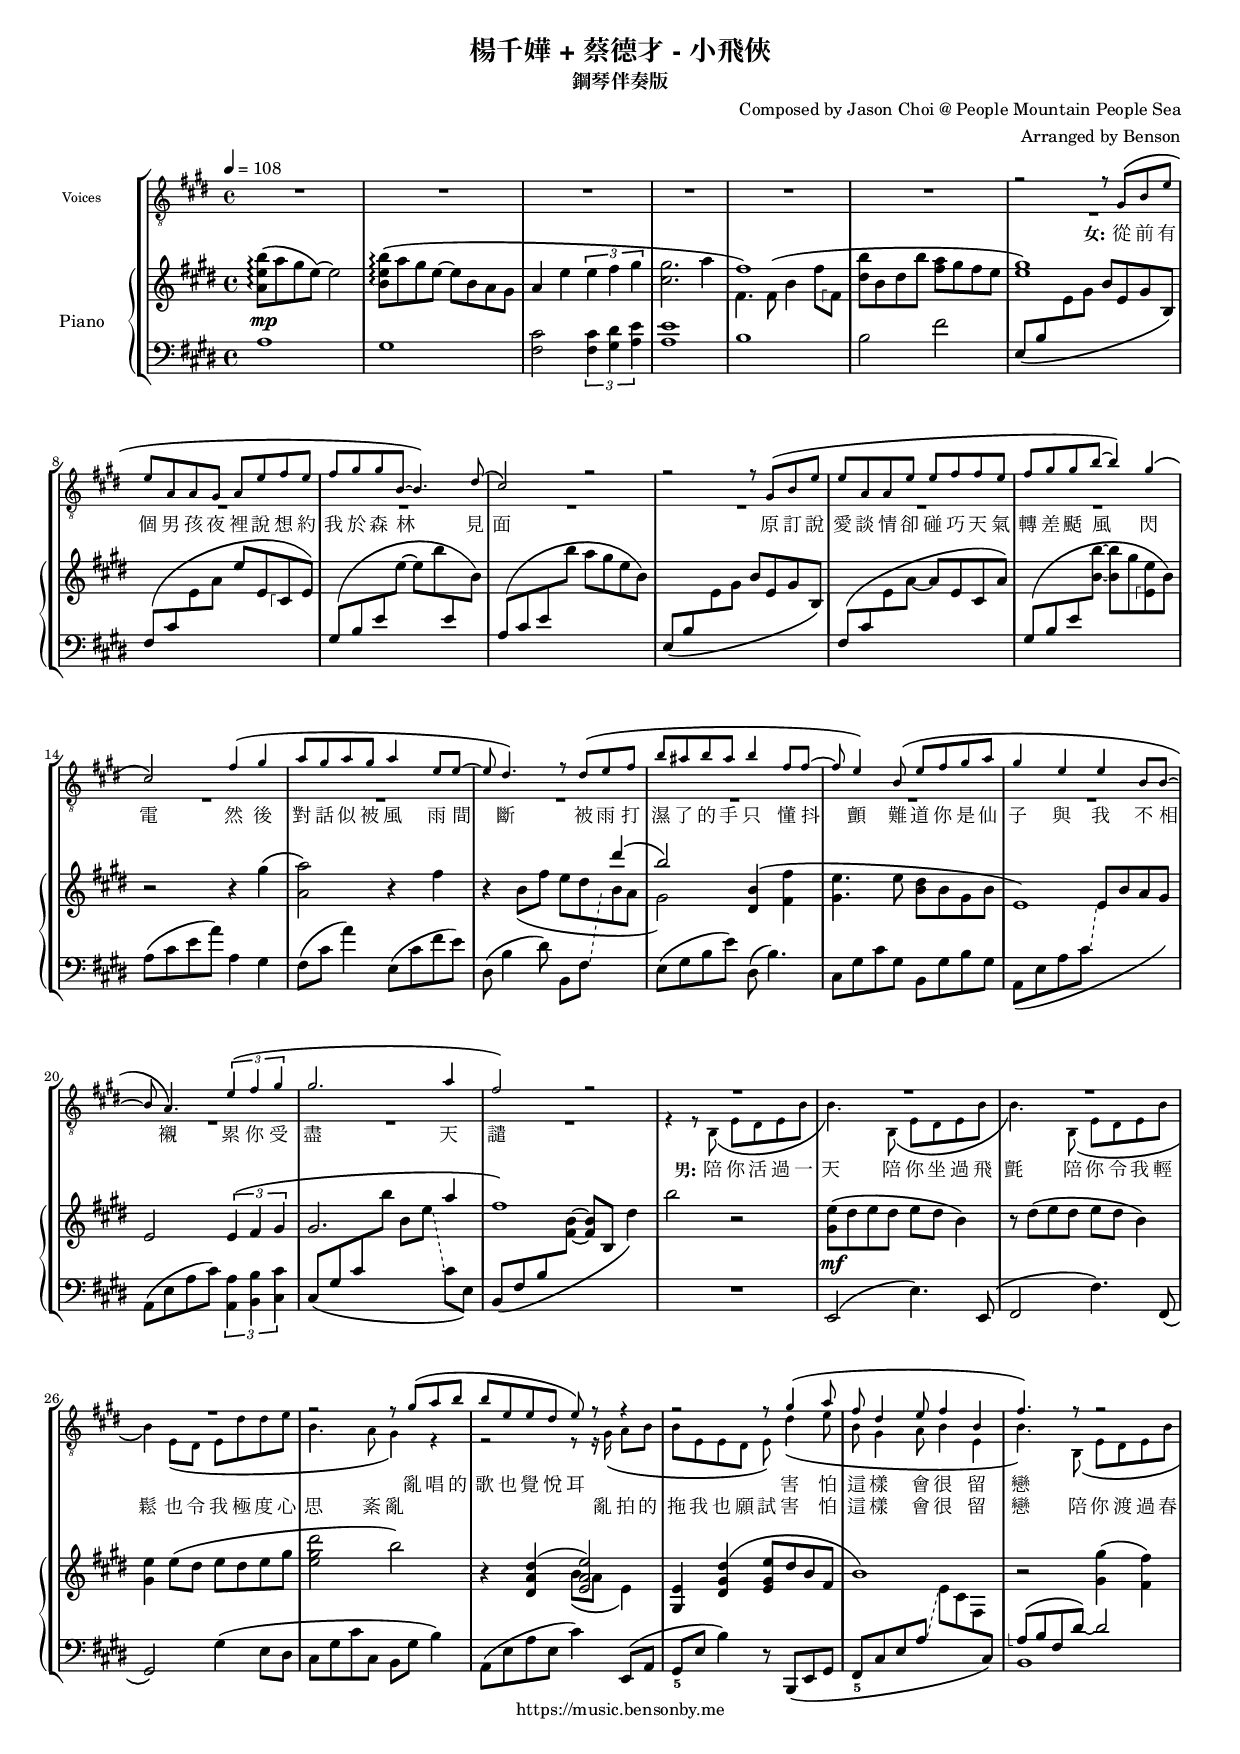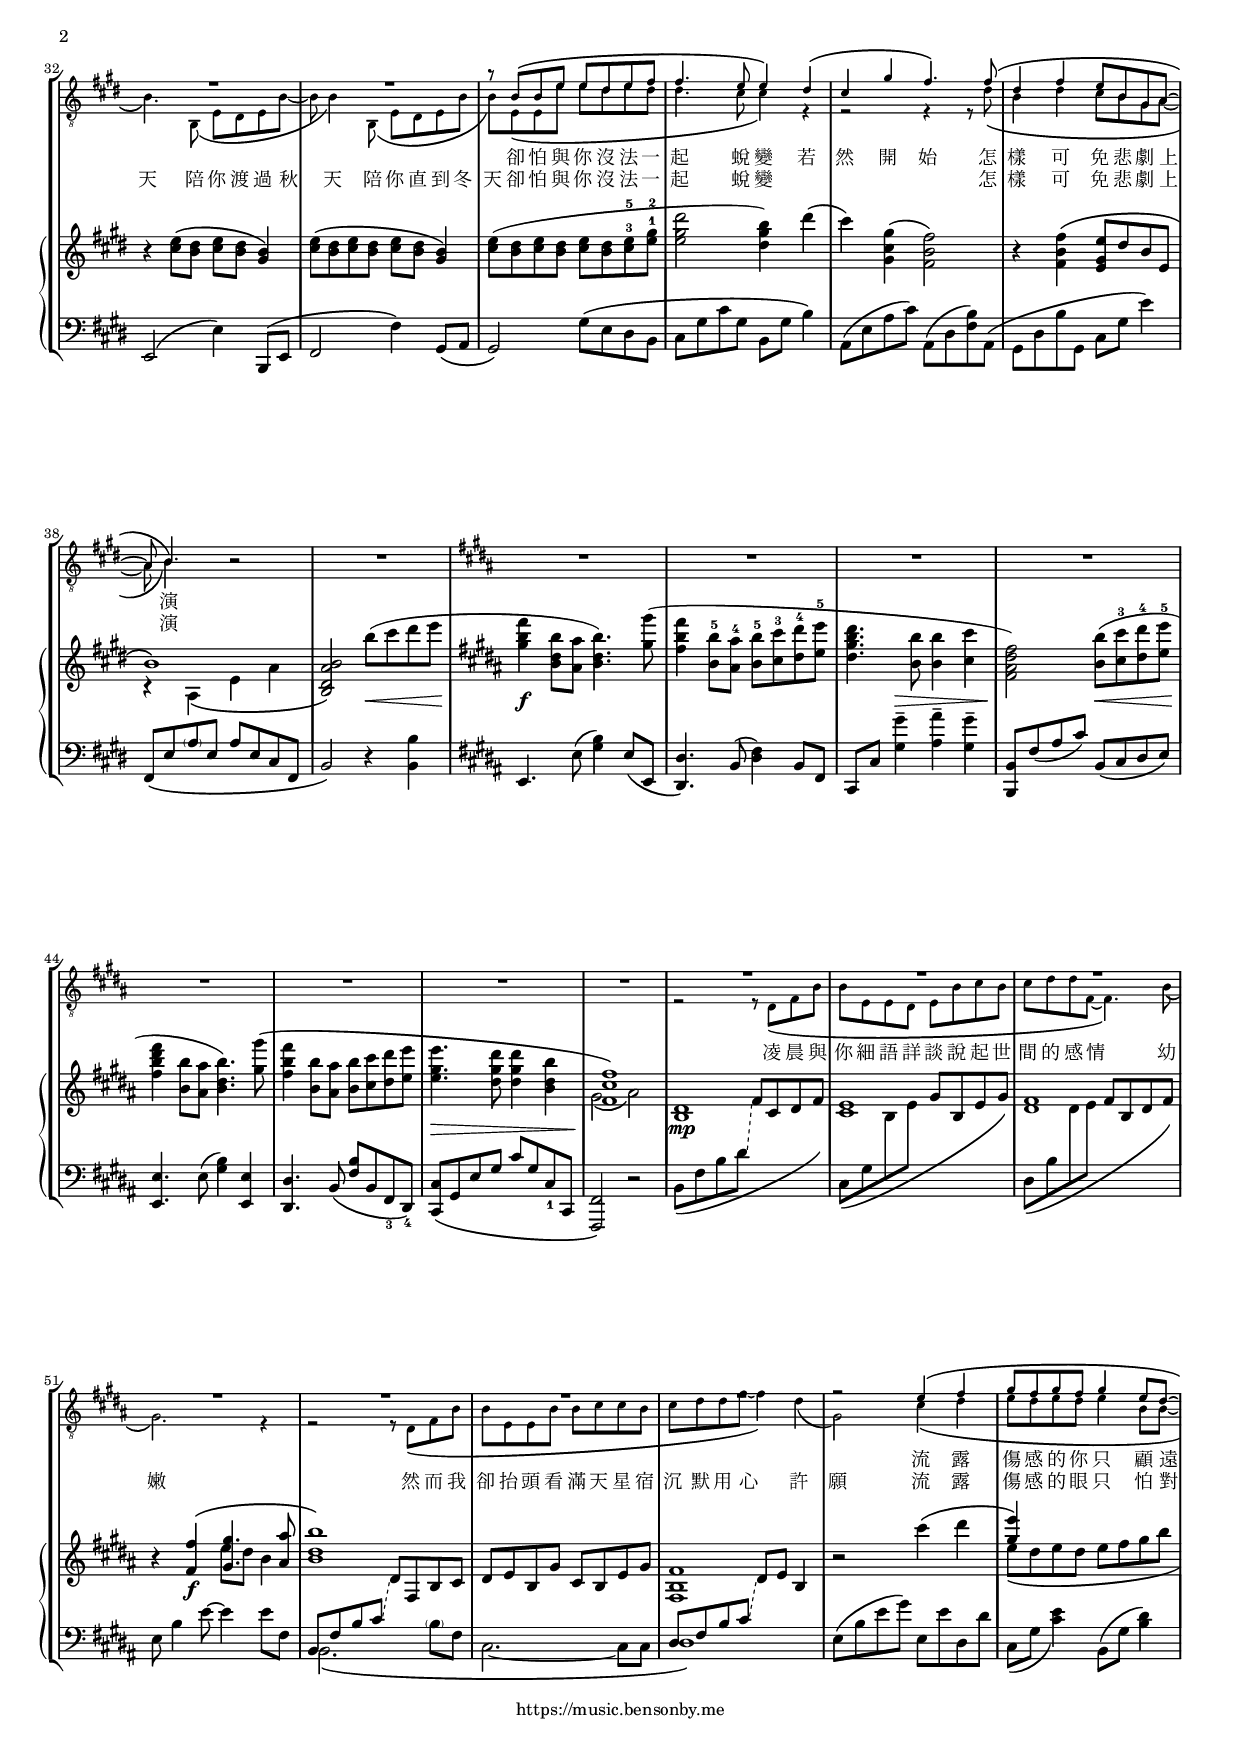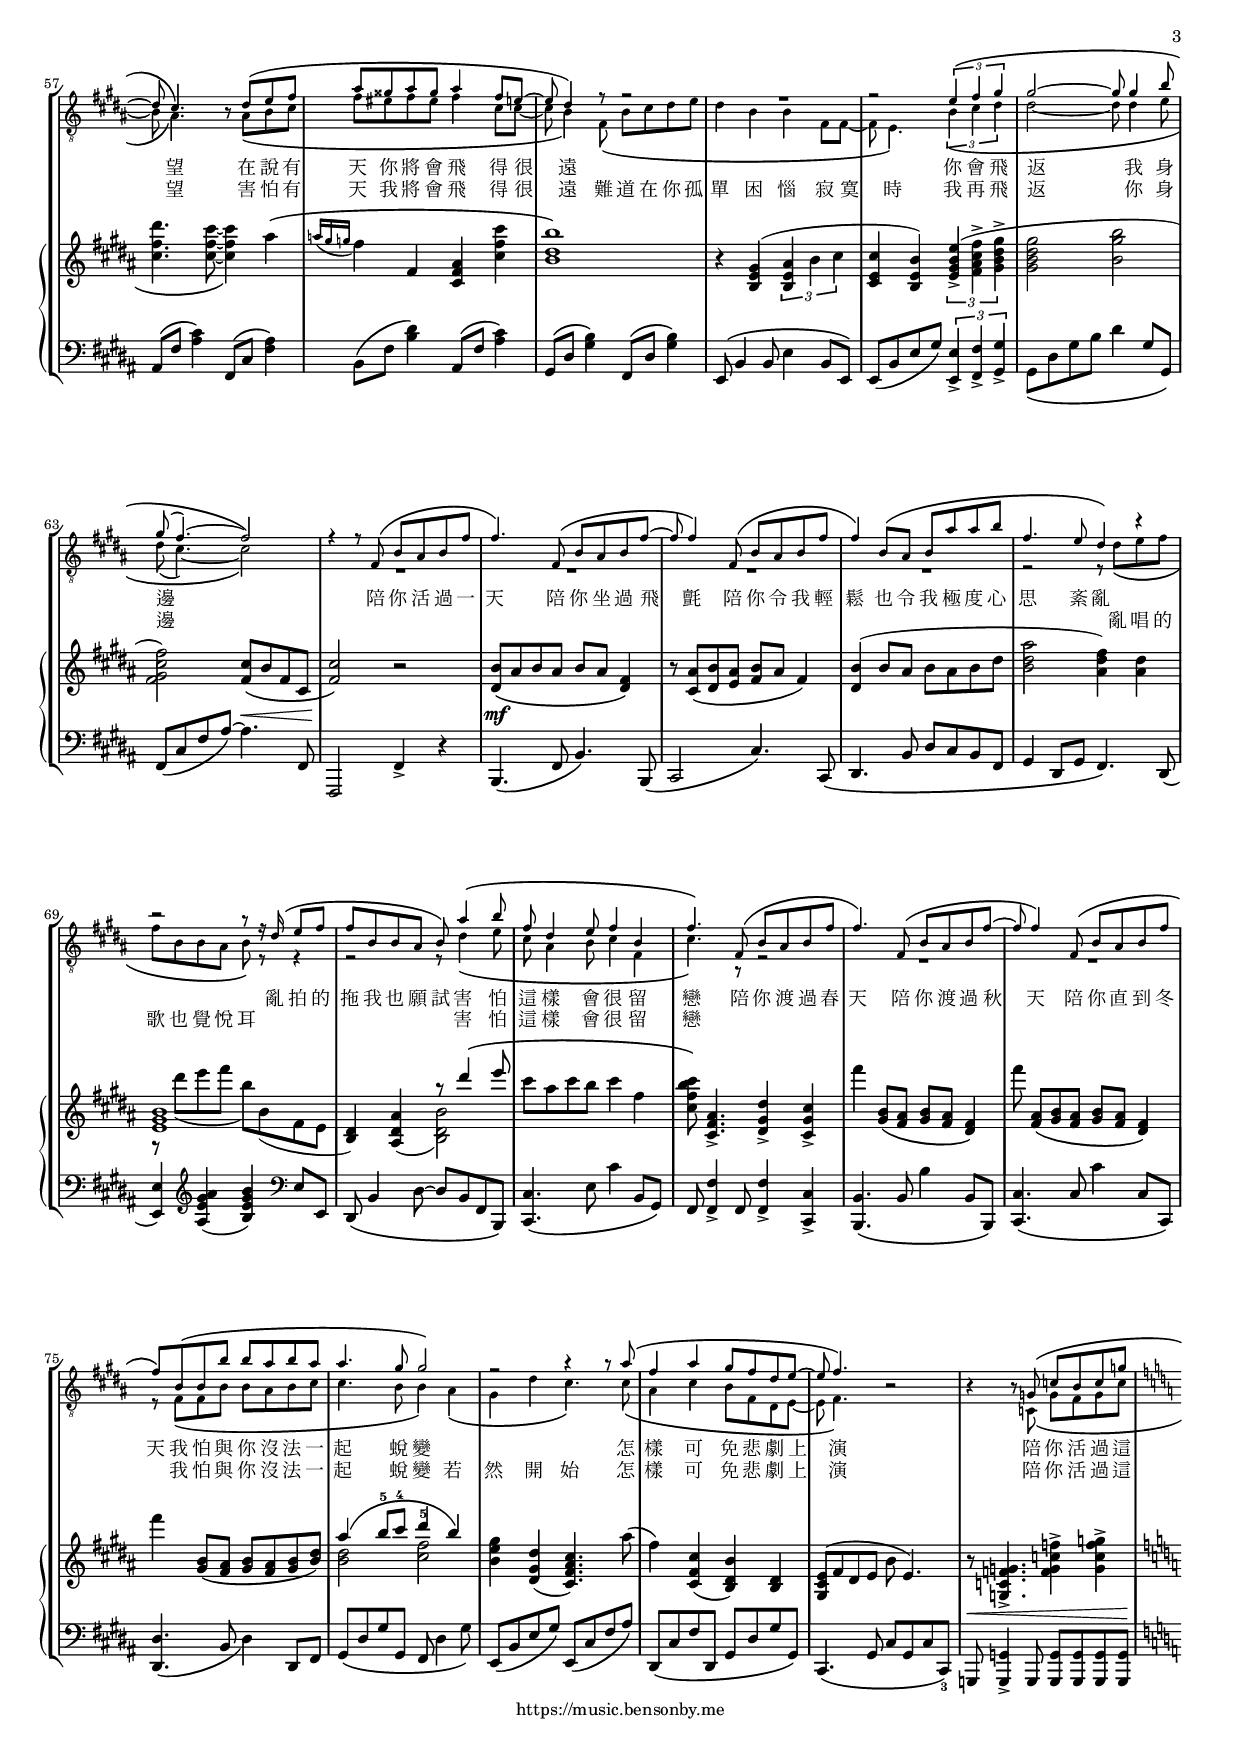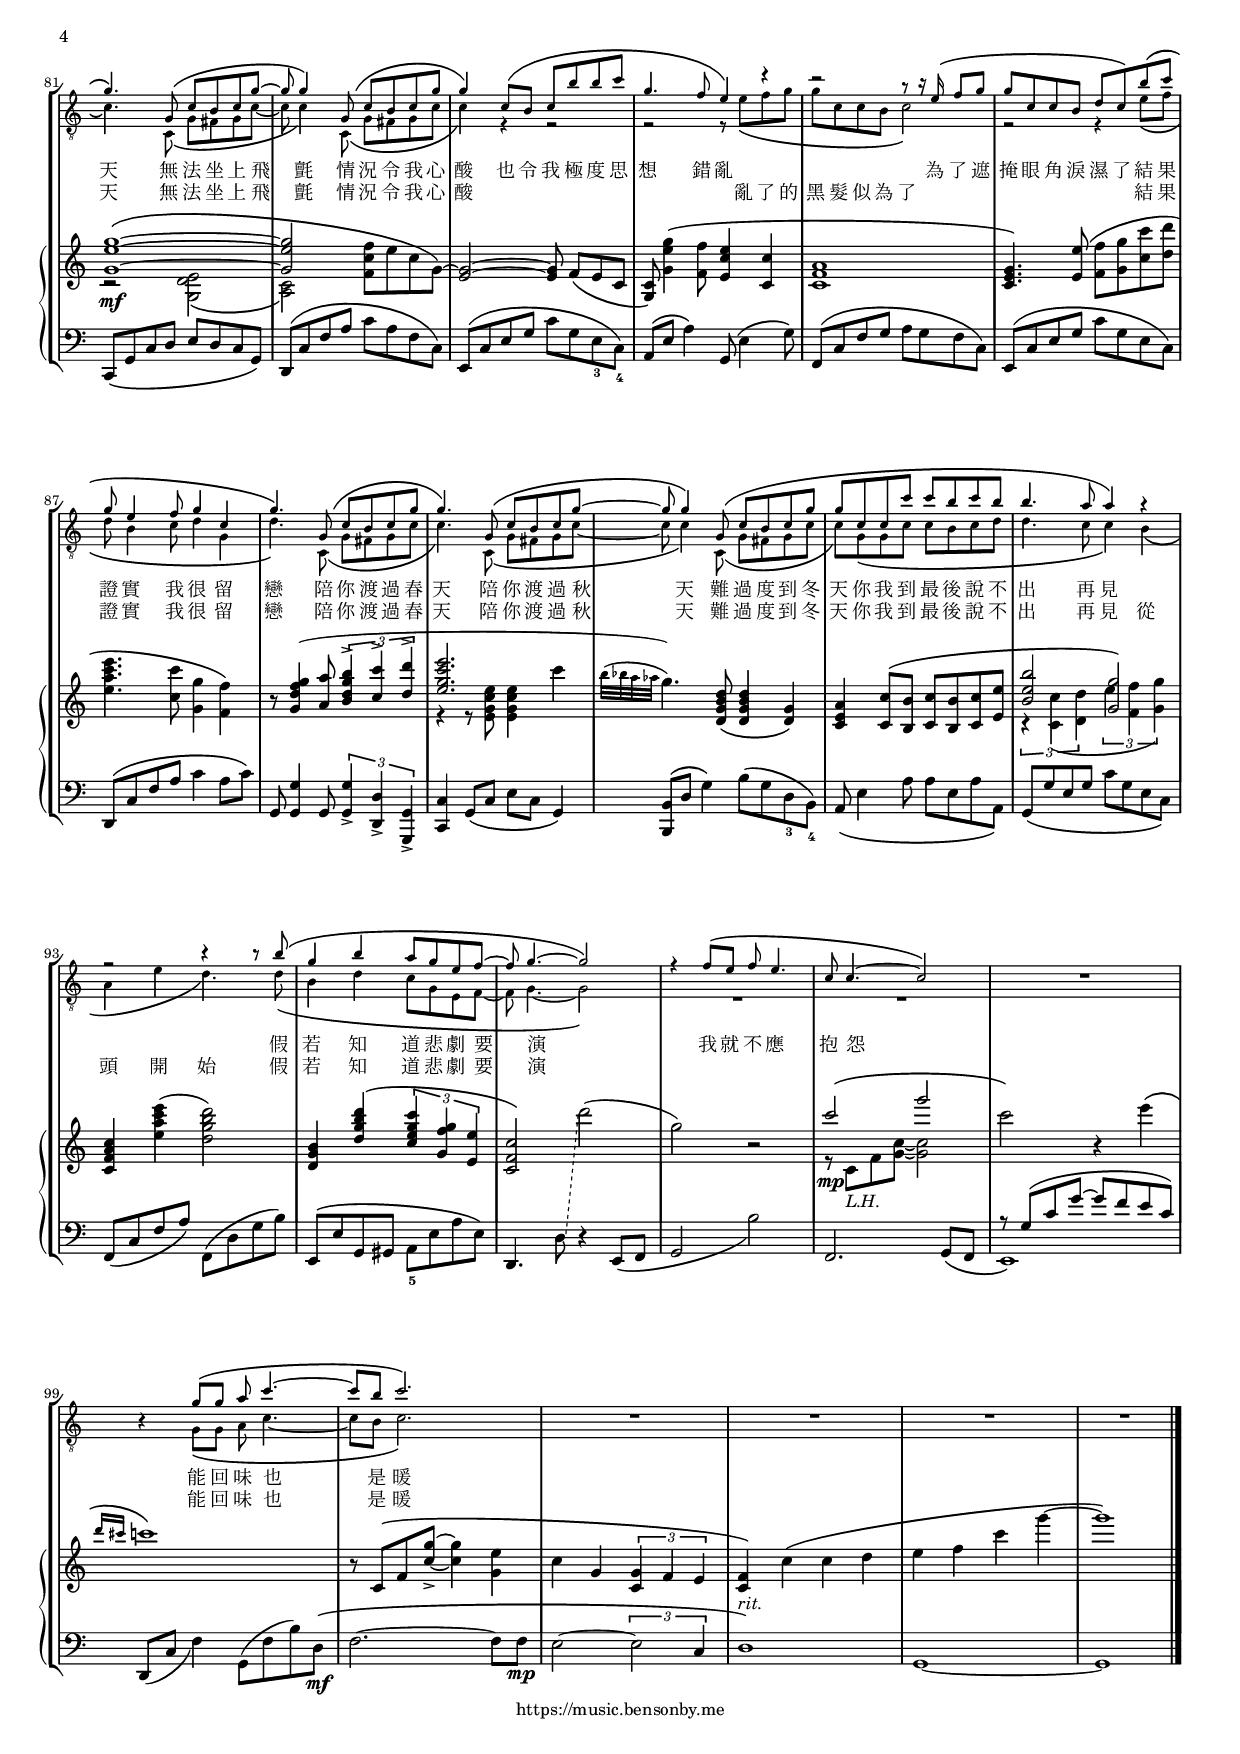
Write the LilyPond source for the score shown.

\version "2.18.2"
\include "articulate.ly"
#(set-global-staff-size 15)

% TODO
% merge rests from two voices, hide rest for solo at first verse?
% add phrasing slur for voices

cr = \change Staff = "right"
cl = \change Staff = "left"
rhMark = \markup { 
  \path #0.1 #'((moveto -1 0)(rlineto 0 -1.5)(rlineto 0.5 0))
}
lhMark = \markup { 
  \path #0.1 #'((moveto 0 1)(rlineto -0.5 0)(rlineto 0 -1.5))
}

upper-intro = \relative c'' {
  <a e' b'>8\arpeggio\( a' gis e~\) e2
  << {
    \stemNeutral
    <b e b'>8\arpeggio\( a' gis e~ e b a gis
    a4 e' \times 2/3 {e fis gis}
    <cis, gis'>2. a'4
    fis1\)
  } \\ {
    s1*3
    fis,4. fis8^\( b4 fis'8
    \set fingeringOrientations = #'(left)
    <fis,\finger \lhMark>
    \stemNeutral
    <b' dis,>8 b, dis b' <a fis> gis fis e
    <e gis>1\)
  } >>
}

upper-verse-one = \relative c''' {
  s1
  s1
  s1
  s1
  s1
  s1
  r2 r4 gis4\(
  <a, a'>2\) r4 fis'4
  r4 << {
    s4 s4 dis'4\( b2\)
  } \\ {
    b,8\( fis' e dis b a gis2\)
  } >>
  <dis b'>4\( <fis fis'>
  <gis e'>4. e'8 <b dis> b gis b
  e,1\)
  e2 \times 2/3 {e4\( fis gis}
  gis2. \stemUp a'4
  \stemNeutral
  fis1\)
  b2 r2
}

upper-chorus-one = \relative c'' {
  <e gis,>8\( dis e dis e dis b4\)
  r8 dis\( e dis e dis b4\)
  <gis e'>4 e'8\( dis e dis e gis
  <e gis dis'>2 b'\)
  r4 << {
    <dis,, a' dis>4( <e a e'>2)
  } \\ {
    s4 b'8\( a e4\)
  } >>
  <gis, e'> <dis' gis dis'>\( <e gis e'>8 dis' b fis
  b1\)
  r2 <gis gis'>4( <fis fis'>)
  r4 <cis' e>8\( <b dis> <cis e> <b dis> <gis b>4\)
  <cis e>8\( <b dis> <cis e> <b dis> <cis e> <b dis> <gis b>4\)
  <cis e>8( <b dis> <cis e> <b dis> <cis e> <b dis> <cis^3 e^5> <e^1 gis^2>
  <e gis dis'>2 <dis gis b>4) dis'(
  cis) <gis, cis gis'>( <fis b fis'>2)
  r4 << {
    \stemNeutral
    <fis b fis'>4\( <e gis e'>8 dis' b e,
    \stemUp
    b'1\)
  } \\ {
    s2.
    r4 a,\( e' a
    \stemNeutral
    <b, dis a' b>2\)
  } >>
}

upper-episode = \relative c''' {
  b8( cis dis e \key b \major
  <gis, b fis'>4 <b, dis b'>8 <ais ais'> <b dis b'>4.) <gis' gis'>8(
  <fis b fis'>4 <b, b'^5>8 <ais ais'^4> <b b'^5> <cis cis'^3> <dis dis'^4> <e e'^5>
  <dis gis b dis>4. <b b'>8 <b b'>4 <cis cis'>
  <fis, ais dis fis>2) <b b'>8( <cis cis'^3> <dis dis'^4> <e e'^5>
  <fis b dis fis>4 <b, b'>8 <ais ais'> <b dis b'>4.)
  << {
    \stemNeutral
    <gis' gis'>8\(
    <fis b fis'>4 <b, b'>8 <ais ais'> <b b'> <cis cis'> <dis dis'> <e e'>
    <e gis e'>4. <dis gis dis'>8 <dis gis dis'>4 <b dis b'>
    \stemUp
    <fis cis' fis>1\)
  } \\ {
    s8 s1*2
    gis2\( ais\)
  } >>
}

upper-verse-two = \relative c' {
  <b dis>1
  <cis e>
  <dis fis>
  r4 << {
    <fis fis'>\(\f <gis gis'>4. <ais ais'>8
    <b dis b'>1\)
  } \\ {
    s4 e8 dis b4
  } >>
  s1
  <fis, b fis'>1
  r2 << {
    \stemNeutral
    cis'''4\( dis 
    \stemUp
    <e gis,>4\) s2. s2.
  } \\ {
    s2
    e,8\( dis e dis e fis gis b
    <cis, fis dis'>4. <cis fis cis'>8~ <cis fis cis'>4\)
  } >>
  ais'4\( \acciaccatura {a16 gis g} fis4 fis, <cis fis ais>4 <cis' fis cis'>
  <b dis b'>1\)
  r4 <b, e gis>( \times 2/3 {<b e ais>4 b' cis}
  <cis, e cis'>4 <b e b'>) \times 2/3 {<e gis b e>4->( <fis ais cis fis>-> <gis b dis gis>->}
  <gis b dis gis>2 <b gis' b>
  <fis gis cis fis>2) <fis cis'>8\( b fis cis
  <fis cis'>2\) r2
}

upper-chorus-two = \relative c'' {
  <b dis,>8\( ais b ais b ais <dis, fis>4\)
  r8 <cis ais'>\( <dis b'> <e ais> <fis b> ais fis4\)
  <dis b'>4( b'8 ais b ais b dis
  <b dis ais'>2 <ais dis fis>4) <ais dis>
  << {<e gis b>1 s4} \\ {r8 dis''( e fis b,) b,( fis e \stemNeutral <b dis>4) } >>
  << {
    s4 r8 dis''4\( e8
    \stemNeutral
    cis8 ais cis b cis4 fis,
    <cis fis b cis>8\)
  } \\ {
    \stemNeutral
    <ais, dis ais'>4(
    \stemDown
    <b dis b'>2)
  } >>
  <cis fis ais>4.-> <dis gis dis'>4-> <cis gis' cis>->
  fis''4 <gis,, b>8\( <fis ais> <gis b> <fis ais> <dis fis>4\)
  fis''8 <fis,, ais>8\([ <gis b> <fis ais>] <gis b> <fis ais> <dis fis>4\)
  fis''4 <gis,, b>8\( <fis ais> <gis b> <fis ais> <gis b> <b dis>\)
  << {ais'4\( b8^5 cis^4 dis4^5 b\)} \\ {<b, dis>2 <cis fis>2} >>
  <b e gis>4 <dis, gis dis'>4( <cis fis ais cis>4.) ais''8(
  fis4) <cis, fis cis'>4( <b dis b'>4) <b dis>
  <gis cis e>8\( fis' dis e b' e,4.\)
}

upper-chorus-three = \relative c' {
  r8 <g c f g>4.-> <f' g c f>4-> <g c f g>-> \key c \major

  << {
    <g e' g>1~\(
    q2
    \stemNeutral
    <f c' f>8 e' c g~\)
    <e g>2~ <e g>8
  } \\ {
    r2 <g, d' e>2\(
    <a c>2\)
  } >>
  f'8\( e c
  <g c>8\) <g' e' g>4\( <f f'>8 <e c' e>4 <c c'>
  <c f a>1
  <c e g>4.\) <e e'>8\( <f f'> <g g'> <c c'> <d d'>
  <e a c e>4. <c c'>8 <g g'>4 <f f'>\)
  r8 << {
    <g d' f g>4( <a a'>8 \tuplet 3/2 2 {<b d g b>4-> <c c'>-> <d d'>->}
    <e g c e>2. \stemNeutral c'4
    \acciaccatura { b32 bes a aes } g4.)
  } \\ {
    s4. s2 r4 r8 <e, g c e> q4
  } >>
  <d g b d>8\( q4 <d g>\)
  <c e a>4
  << {
    \stemNeutral
    <c c'>8\( <b b'> <c c'> <b b'> <c c'> <e e'>
    \stemUp
    <b' e b'>2 <g g'>\)
  } \\ {
    s2.
    \tuplet 3/2 2 {r4 <c, c'>\( <d d'> e' <f, f'> <g g'>\)}
  } >>
  <c, f a c>4 <e' a c e>( <d g b d>2)
  <d, g b>4 << {
    <d' g b d>4\( \tuplet 3/2 2 {<c e g c>4 <g f' g> <e e'>}
    <c f c'>2\)
  } \\ {
    s2.
    \cl
    \stemNeutral
    d,,4.
    \once \override Glissando #'style = #'dashed-line
    d'8\glissando
    \cr
    d'''2^(
    g,2)
  } >>
  r2
}

upper-ending = \relative c''' {
  << {
    c2\( g'2
    \stemNeutral c,2\) 
  } \\ {
    r8 c,,_\markup { \italic "L.H." } f <g c>~ q2
  } >>
  r4 e''\(
  \grace{d16[ cis]} c1\)
  r8 c,,\( f <c' g'>8~-> <c g'>4 <g e'>
  c g \times 2/3 {<c, g'>4 f e}
  <c f>4\) c'\( c d
  e f c' g'~
  g1\) \bar "|."
}

lower-intro = \relative c' {
  a1
  gis
  <fis cis'>2 \times 2/3 {<fis cis'>4 <gis dis'> <a e'>}
  <a e'>1
  b1
  b2 fis'
}

lower-verse-one = \relative c {
  e8_\( b' \cr e gis b e, gis b,\)
  \cl fis\( cis' \cr e a e' e,
  \set fingeringOrientations = #'(left)
  <cis\finger \lhMark> e\)
  \cl gis,\( b e \cr e'~ e b' \cl e,, \cr b'\)
  \cl a,\( cis e \cr b'' a gis e b\)
  \cl e,,_\( b' \cr e gis b e, gis b,\)
  \cl fis\( cis' \cr e a~ a e cis a'\)
  \cl gis,\( b e \cr <b' b'>~ <b b'> gis' <e,\finger \lhMark e'> b'\)
  \cl a,\( cis e a\) a,4 gis
  fis8\( cis' a'4\) e,8\( cis' fis e\)
  dis,\( b'4 dis8\) b, \once \override Glissando #'style = #'dashed-line fis'\glissando
  \hideNotes \cr b'4
  \unHideNotes \cl
  e,,8\( gis b e\) dis,\( b'4.\)
  cis,8 gis' cis gis b, gis' b gis
  a,_\( e' a \once \override Glissando #'style = #'dashed-line cis \glissando \cr e b' a gis\)
  \cl a,,\( e' a cis\) \times 2/3 {<a, a'>4 <b b'> <cis cis'>}
  cis8_\( gis' cis \cr b'' b,[ \once \override Glissando #'style = #'dashed-line e]\glissando \cl cis, e,\)
  b_\( fis' b \cr <fis' b>~ <fis b> b, dis'4\)
  \cl R1
}

lower-chorus-one = \relative c, {
  e2\( e'4.\) e,8\(
  fis2 fis'4.\) fis,8\(
  gis2\) gis'4\( e8 dis
  cis8 gis' cis cis, b gis' b4\)
  a,8\( e' a e cis'4\) e,,8\( a
  gis8_5 e' b'4\) r8 b,,_\( e gis
  fis8_5 cis' e \once \override Glissando #'style = #'dashed-line a \glissando \cr e' cis fis, \cl cis\)
  << {b1} \\ {
    \stemUp
    \set fingeringOrientations = #'(left)
    <a'\finger \rhMark>8^\( b fis dis'~\) dis2
  } >>
  \stemNeutral e,,2\( e'4\) b,8\( e
  fis2 fis'4\) gis,8\( a
  gis2\) gis'8\( e dis b
  cis gis' cis gis b, gis' b4\)
  a,8\( e' a cis\) a,\( dis <fis b>\) a,\(
  gis dis' b' gis, cis gis' e'4\)
  fis,,8\( e' \parenthesize a e a e cis fis,
  b2\)
}
 
lower-episode = \relative c {
  r4 <b b'> \key b \major
  e,4. e'8( <gis b>4) e8\( e,
  <dis dis'>4.\) b'8( <dis fis>4) b8 fis
  cis8 cis' <gis' gis'>4-- <ais ais'>-- <gis gis'>--
  <b,, b'>8 fis''( ais cis) b,\( cis dis e\)
  <e, e'>4. e'8( <gis b>4) <e, e'>4
  <dis dis'>4. b'8\( <fis' b>8 b, fis_3 dis_4\)
  <cis cis'>8\( gis' e' gis cis gis cis,_1 cis,
  <fis, fis'>2\) r2
}

lower-verse-two = \relative c {
  b8_\( fis' b \once \override Glissando #'style = #'dashed-line dis \glissando \cr fis cis dis fis\)
  \cl \stemDown cis,_\( gis' \cr b e \stemNeutral gis b, e gis\)
  \cl \stemDown dis,_\( b' \cr dis e \stemNeutral fis b, dis fis\)
  \cl e, b'4 e8~ e4 e8 fis,8
  << {
    b,8 fis' b
    \once \override Glissando #'style = #'dashed-line cis\glissando \cr
    dis fis, b cis
    dis e b gis' cis, b e gis
    \cl
    dis,8 fis b
    \once \override Glissando #'style = #'dashed-line cis \glissando \cr
    dis e b4
  } \\ {
    \cl
    b,2.\( \parenthesize b'8 fis
    cis2.~ cis8 cis
    dis1\)
  } >>
  \stemNeutral e8\( b' e gis\) e, e' dis, dis'
  cis,_\( gis' <cis e>4\) b,8\( gis' <b dis>4\)
  ais,8\( fis' <ais cis>4\) fis,8\( cis' <fis ais>4\)
  b,8\( fis' <b dis>4\) ais,8\( fis' <ais cis>4\)
  gis,8\( dis' <gis b>4\) fis,8\( dis' <gis b>4\)
  e,8\( b'4 b8 e4 b8 e,\)
  e\( b' e gis\) \times 2/3 {<e, e'>4-> <fis fis'>-> <gis gis'>->}
  gis8_\( dis' gis b dis4 gis,8 gis,\)
  fis\( cis' fis ais~\) ais4. fis,8
  fis,2 fis'4-> r4
}

lower-chorus-two = \relative c, {
  b4.\( fis'8 b4.\) b,8\(
  cis2 cis'4.\) cis,8\(
  dis4. b'8 dis8 cis b fis
  gis4 dis8 gis fis4.\) dis8(
  <e e'>4) \clef treble  <ais' e' gis ais>( <b e gis b>) \clef bass e,8 e,
  dis_\( b'4 dis8~ dis8 b fis b,\)
  <cis cis'>4._\( e'8 cis'4 b,8 gis\)
  fis <fis fis'>4-> fis8 <fis fis'>4-> <cis cis'>->
  <b b'>4._\( b'8 b'4 b,8 b,\)
  <cis cis'>4._\( cis'8 cis'4 cis,8 cis,\)
  <dis dis'>4._\( b'8 dis4\) dis,8 fis
  gis_\( dis' gis gis, fis8 dis'4 gis8\)
  e,_\( b' e gis\) e,\( cis' fis ais\)
  dis,,_\( cis' fis dis, gis dis' gis gis,\)
  cis,4._\( gis'8 cis gis cis cis,_3\)
}

lower-chorus-three = \relative c, {
  g8 <g g'>4-> g8 <g g'> <g g'> <g g'> <g g'>  \key c \major
  c8\( g' c d e d c g\)
  d\( c' f a c a f c\)
  e,\( c' e g c g e_3 c_4\)
  a\( e' a4\) g,8\( e'4 g8\)
  f,\( c' f g a g f c\)
  e,\( c' e g c g e c\)
  d,\( c' f a c4 a8 c\)
  g,8 <g g'>4 g8 \tuplet 3/2 2 {<g g'>4-> <d d'>-> <g, g'>->}
  <c c'>4 g'8_\( c e c g4\)
  <b, b'>8\( d'8 g4\) b8\( g d_3 b_4\)
  a8_\( e'4 a8 a e a a,\)
  g_\( g' e g c g e c\)
  f,\( c' f a\) f,\( d' g b\)
  e,,\( e' g, gis a_5 e' a e\)
  s2
  r4 e,8_\( f
  g2 b'\)
}

lower-ending = \relative c' {
  << {
    s1
    r8 g^\( c g'~ g f e c\)
  } \\ {
    \stemNeutral
    f,,2. g8\( f \stemDown e1\)
  } >>
  d8_( c' f4) g,8( f' b) d,\mf\(
  f2.~ f8 f\mp
  e2~ \times 2/3 {e2 c4}
  d1\)
  g,~
  g \bar "|."
}

upper = \relative c {
  \clef treble \key e \major \time 4/4 \tempo 4 = 108
  \upper-intro
  \upper-verse-one
  \upper-chorus-one
  \upper-episode
  \upper-verse-two
  \upper-chorus-two
  \upper-chorus-three
  \upper-ending
}

lower = \relative c {
  \clef bass \key e \major \time 4/4
  \lower-intro
  \lower-verse-one
  \lower-chorus-one
  \lower-episode
  \lower-verse-two
  \lower-chorus-two
  \lower-chorus-three
  \lower-ending
}

dynamics = {
  s1\mp s1*22
  s1\mf s1*14
  s2 s2\< s1\!\f s1 s4 s2.\> s2\! s2\< s1\! s1 s1\> s1\!
  s1\mp s1*14 s2 s2\< s1\!
  s1\mf s1*14 s1\<
  s1\!\mf s1*15
  s1\mp s1*4 s1_\markup { \italic "rit." } s1*2
}

melodyf = \relative c' {
  \clef treble \key e \major \time 4/4
  \override Script #'padding = #2

  R1*6

  r2 r8 gis\( b e e a, a gis a e' fis e fis gis gis b,~ b4.\) dis8\( cis2\) r2
  r2 r8 gis\( b e e a, a e' e fis fis e fis gis gis b~ b4\) gis\( cis,2\)
  fis4\( gis a8 gis a gis a4 e8 e~ e dis4.\)
  r8 dis\( e fis b ais b ais b4 fis8 fis~ fis e4\)
  b8\( e fis gis a gis4 e e b8 b~ b a4.\)
  \times 2/3 {e'4\( fis gis} gis2. a4 fis2\) r2 R1

  R1 R1 R1 r2 r8
  gis\( a b b e, e dis e\) r r4 r2 r8
  gis4\( a8 fis dis4 e8 fis4 b, fis'4.\) r8 r2
  R1 R1 r8 b,\( b e e dis e fis fis4. e8 e4\) dis\( cis gis' fis4.\)
  fis8\( dis4 fis e8 b gis a~ a b4.\) r2 R1
  \key b \major R1*15
  r2 e4\( fis gis8 fis gis fis gis4 e8 dis~ dis cis4.\)
  r8 dis\( e fis ais gisis ais gisis ais4 fis8 e~ e dis4\) r8 r2
  R1 r2 \times 2/3 {e4\( fis gis} gis2~ gis8 gis4 b8 gis( fis4.~) fis2\)
  r4 r8 fis,\( b ais b fis' fis4.\) fis,8\( b ais b fis'~ fis fis4\)
  fis,8\( b ais b fis' fis4\) b,8\( ais b ais' ais b fis4. e8 dis4\) r
  r2 r8 r16 dis16\( e8 fis fis b, b ais b\) ais'4\( b8 fis dis4 e8 fis4 b, fis'4.\)
  fis,8\( b ais b fis' fis4.\) fis,8\( b ais b fis'~ fis fis4\)
  fis,8\( b ais b fis' fis\) b,\( b b' b ais b ais ais4. gis8 gis2\)
  r2 r4 r8 ais\( fis4 ais gis8 fis dis e~ e fis4.\) r2
  r4 r8 g,\( c b c g'
  \key c \major g4.\) g,8\( c b c g'~ g g4\)
  g,8\( c b c g' g4\) c,8\( b c b' b c g4. f8 e4\) r4 r2 r8 r16
  e16\( f8 g g c, c b d c\)
  b'\( c g e4 f8 g4 c, g'4.\)
  g,8\( c b c g' g4.\) g,8\( c b c g'~ g g4\)
  g,8\( c b c g' g c, c c' c b c b b4. a8 a4\)
  r4 r2 r4 r8 b\( g4 b a8 g e f~ f g4.~ g2\)
  r4 f8\( e f e4. c8 c4.~ c2\) R1 r4
  g'8\( g a c4.~ c8 b c2.\) R1 R1 R1 R1 \bar "|."
}

lyricsf = \lyricmode {
  \set stanza = #"女:"
  從 前 有 個 男 孩 夜 裡 說 想 約 我 於 森 林 見 面
  原 訂 說 愛 談 情 卻 碰 巧 天 氣 轉 差 颳 風 閃 電
  然 後 對 話 似 被 風 雨 間 斷
  被 雨 打 濕 了 的 手 只 懂 抖 顫 難 道 你 是 仙 子
  與 我 不 相 襯 累 你 受 盡 天 譴
  亂 唱 的 歌 也 覺 悅 耳
  害 怕 這 樣 會 很 留 戀
  卻 怕 與 你 沒 法 一 起 蛻 變
  若 然 開 始 怎 樣 可 免 悲 劇 上 演
  流 露 傷 感 的 你 只 顧 遠 望
  在 說 有 天 你 將 會 飛 得 很 遠
  你 會 飛 返 我 身 邊
  陪 你 活 過 一 天 陪 你 坐 過 飛 氈
  陪 你 令 我 輕 鬆 也 令 我 極 度 心 思 紊 亂
  亂 拍 的 拖 我 也 願 試
  害 怕 這 樣 會 很 留 戀
  陪 你 渡 過 春 天 陪 你 渡 過 秋 天
  陪 你 直 到 冬 天
  我 怕 與 你 沒 法 一 起 蛻 變
  怎 樣 可 免 悲 劇 上 演
  陪 你 活 過 這 天 無 法 坐 上 飛 氈
  情 況 令 我 心 酸
  也 令 我 極 度 思 想 錯 亂
  為 了 遮 掩 眼 角 淚 濕 了
  結 果 證 實 我 很 留 戀
  陪 你 渡 過 春 天 陪 你 渡 過 秋 天
  難 過 度 到 冬 天 你 我 到 最 後 說 不 出 再 見
  假 若 知 道 悲 劇 要 演
  我 就 不 應 抱 怨
  能 回 味 也 是 暖
}

melodym = \relative c' {
    \clef "treble_8" \key e \major \time 4/4
    R1 R1 R1 R1 R1 R1
    R1 R1 R1 R1 R1 R1 R1 R1
    R1 R1 R1 R1 R1 R1 R1 R1
    r4 r8 b,\( e dis e b' b4.\) b,8\( e dis e b' b4.\)
    b,8\( e dis e b' b4\) e,8\( dis e dis' dis e b4. a8 gis4\) r4
    r2 r8 r16 gis\( a8 b b e, e dis e\) dis'4\( e8 b gis4 a8 b4 e, b'4.\)
    b,8\( e dis e b' b4.\) b,8\( e dis e b'~ b b4\) b,8\( e dis e b' b\)
    e,\( e e' e dis e dis dis4. cis8 cis4\) r4 
    r2 r4 r8 dis\( b4 dis cis8 b gis a~ a b4.\) r2 R1
    \key b \major R1*8
    r2 r8 dis,8\( fis b b e, e dis e b' cis b cis dis dis fis,8~ fis4.\) b8\( gis2.\) r4
    r2 r8 dis\( fis b b e, e b' b cis cis b cis dis dis fis~ fis4\) dis\( gis,2\)
    cis4\( dis e8 dis e dis e4 b8 b~ b ais4.\)
    r8 ais\( b cis fis eis fis eis fis4 cis8 cis~ cis b4\)
    fis8\( b cis dis e dis4 b b fis8 fis~ fis e4.\)
    \times 2/3 {b'4\( cis dis} dis2~ dis8 dis4 e8 dis( cis4.~) cis2\)
    R1*4
    r2 r8 dis8\( e fis fis b, b ais b\)
    r8 r4 r2 r8 dis4\( e8 cis ais4 b8 cis4 fis, cis'4.\) r8 r2
    R1 R1 r8 fis,\( fis b b ais b cis cis4. b8 b4\) ais\( gis dis' cis4.\)
    cis8\( ais4 cis b8 fis dis e~ e fis4.\) r2
    r4 r8 c\( g' fis g c
    \key c \major
    c4.\) c,8\( g' fis g c~ c c4\) c,8\( g' fis g c c4\) r4 r2
    r2 r8 e\( f g g c, c b c2\) r2 r4 e8\( f d b4 c8 d4 g, d'4.\)
    c,8\( g' fis g c c4.\) c,8\( g' fis g c~ c c4\)
    c,8\( g' fis g c c\) g\( g c c b c d d4. c8 c4\)
    b\( a e' d4.\) d8\( b4 d c8 g e f~ f g4.~ g2\)
    R1 R1 R1
    r4 g8\( g a c4.~ c8 b c2.\) R1 R1 R1 R1 \bar "|."
}

lyricsm = \lyricmode {
  \set stanza = #"男:"
  陪 你 活 過 一 天 陪 你 坐 過 飛 氈
  陪 你 令 我 輕 鬆 也 令 我 極 度 心 思 紊 亂
  \once \override LyricText #'self-alignment-X = #1
  亂 拍 的 拖 我 也 願 試
  害 怕 這 樣 會 很 留 戀
  陪 你 渡 過 春 天 陪 你 渡 過 秋 天
  陪 你 直 到 冬 天 卻 怕 與 你 沒 法 一 起 蛻 變
  怎 樣 可 免 悲 劇 上 演
  凌 晨 與 你 細 語 詳 談 說 起 世 間 的 感 情 幼 嫩
  然 而 我 卻 抬 頭 看 滿 天 星 宿 沉 默 用 心 許 願
  流 露 傷 感 的 眼 只 怕 對 望
  害 怕 有 天 我 將 會 飛 得 很 遠
  難 道 在 你 孤 單 困 惱 寂 寞 時
  我 再 飛 返 你 身 邊
  亂 唱 的 歌 也 覺 悅 耳
  害 怕 這 樣 會 很 留 戀
  我 怕 與 你 沒 法 一 起 蛻 變
  若 然 開 始 怎 樣 可 免 悲 劇 上 演
  陪 你 活 過 這 天 無 法 坐 上 飛 氈
  情 況 令 我 心 酸
  亂 了 的 黑 髮 似 為 了
  結 果 證 實 我 很 留 戀
  陪 你 渡 過 春 天 陪 你 渡 過 秋 天
  難 過 度 到 冬 天 你 我 到 最 後 說 不 出 再 見
  從 頭 開 始 假 若 知 道 悲 劇 要 演
  能 回 味 也 是 暖
}

\paper {
  oddFooterMarkup = \markup { \fill-line { "https://music.bensonby.me" }}
  evenFooterMarkup = \markup { \fill-line { "https://music.bensonby.me" }}
}

\header {
  title = "楊千嬅 + 蔡德才 - 小飛俠"
  subtitle = "鋼琴伴奏版"
  arranger = "Arranged by Benson"
  composer = "Composed by Jason Choi @ People Mountain People Sea"
}

\book {
\score {
  \new StaffGroup <<
    \new Staff \with {
      \consists "Merge_rests_engraver"
    } <<
      \set Staff.instrumentName = #"Voices"
      \set Staff.fontSize = #-2
      \override StaffSymbol #'staff-space = #(magstep -3)
      \set Staff.midiInstrument = #"oboe"
      \new Voice = "Female" { \voiceOne \melodyf }
      \new Voice = "Male" { \voiceTwo \melodym }
    >>
    \context Lyrics = soprano { s1}
    \context Lyrics = tenor {s1}
    \context Lyrics = soprano \lyricsto Female \lyricsf
    \context Lyrics = tenor \lyricsto Male \lyricsm
    \new PianoStaff <<
      \set PianoStaff.instrumentName = #"Piano"
      \new Staff = "right" {
        \keepWithTag #'written \upper
      }
      \new Dynamics = "Dynamics_pf" \dynamics
      \new Staff = "left" {
        \keepWithTag #'written \lower
      }
    >>
  >>
  \layout {
  }
}
\score {
  \new StaffGroup <<
    \new Staff {
      \articulate <<
        \set Staff.fontSize = #-2
        \override StaffSymbol #'staff-space = #(magstep -3)
        \set Staff.midiInstrument = #"oboe"
        \new Voice = "Female" { \voiceOne \transpose c c' { \melodyf }}
        \new Voice = "Male" { \voiceTwo \transpose c c' { \melodym }}
      >>
    }
    \context Lyrics = soprano { s1}
    \context Lyrics = tenor {s1}
    \context Lyrics = soprano \lyricsto Female \lyricsf
    \context Lyrics = tenor \lyricsto Male \lyricsm
    \new PianoStaff <<
      \set PianoStaff.instrumentName = #"Piano  "
      \new Staff = "right" {
        \articulate << \keepWithTag #'midi \upper >>
      }
      \new Dynamics = "Dynamics_pf" \dynamics
      \new Staff = "left" {
        \articulate << \keepWithTag #'midi \lower >>
      }
    >>
  >>
  \midi {
  }
}
}
